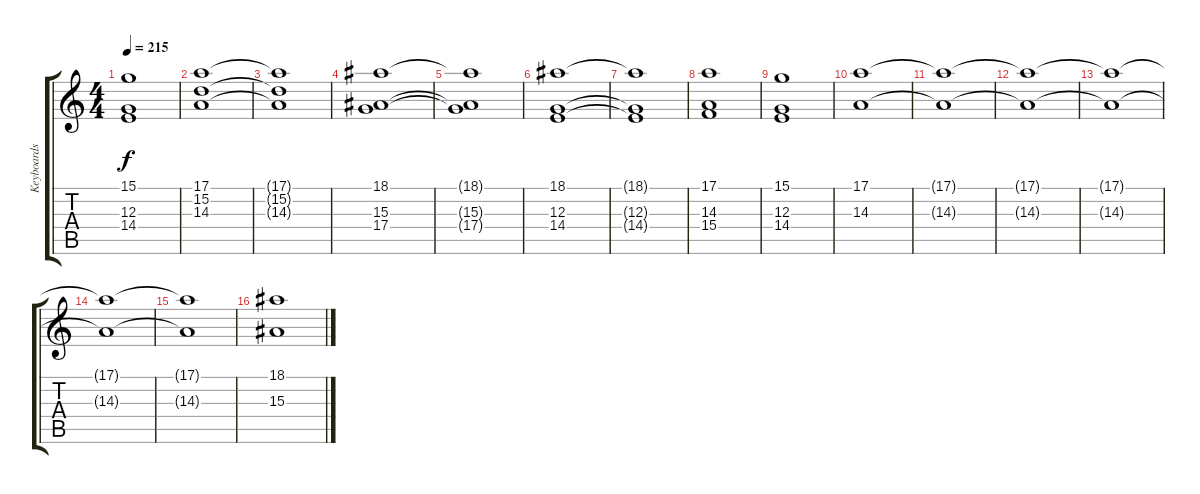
\track ("Keyboards" "Keyboards") {instrument pad3polysynth}
\staff {score tabs}
\tuning (E4 B3 G3 D3 A2 D2) {hide}
\ts (4 4)
\tempo 215
\clef g2
\ks c
(15.1{t} 12.3{t} 14.4{t}).1{dy f} |
(17.1 15.2 14.3).1 |
(17.1{t} 15.2{t} 14.3{t}).1 |
(18.1 15.3 17.4).1 |
(18.1{t} 15.3{t} 17.4{t}).1 |
(18.1 12.3 14.4).1 |
(18.1{t} 12.3{t} 14.4{t}).1 |
(17.1 14.3 15.4).1 |
(15.1 12.3 14.4).1 |
(17.1 14.3).1 |
(17.1{t} 14.3{t}).1 |
(17.1{t} 14.3{t}).1 |
(17.1{t} 14.3{t}).1 |
(17.1{t} 14.3{t}).1 |
(17.1{t} 14.3{t}).1 |
(18.1 15.3).1
